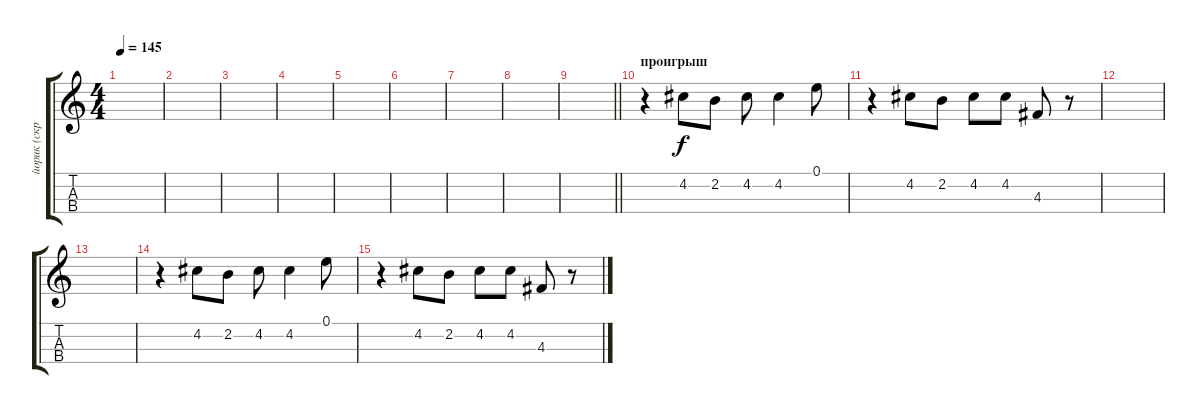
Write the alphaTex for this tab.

\track ("йорик (скрипка)" "йорик (скр") {instrument violin}
\staff {score tabs}
\tuning (E5 A4 D4 G3) {hide}
\ts (4 4)
\tempo 145
\clef g2
\ks c
|
|
|
|
|
|
|
|
\barLineRight lightlight
|
\section ("" "проигрыш")
r.4 4.2.8{instrument pizzicatostrings} 2.2.8 4.2.8 4.2.4 0.1.8 |
r.4 4.2.8 2.2.8 4.2.8 4.2.8 4.3.8 r.8 |
|
|
r.4 4.2.8 2.2.8 4.2.8 4.2.4 0.1.8 |
r.4 4.2.8 2.2.8 4.2.8 4.2.8 4.3.8 r.8
